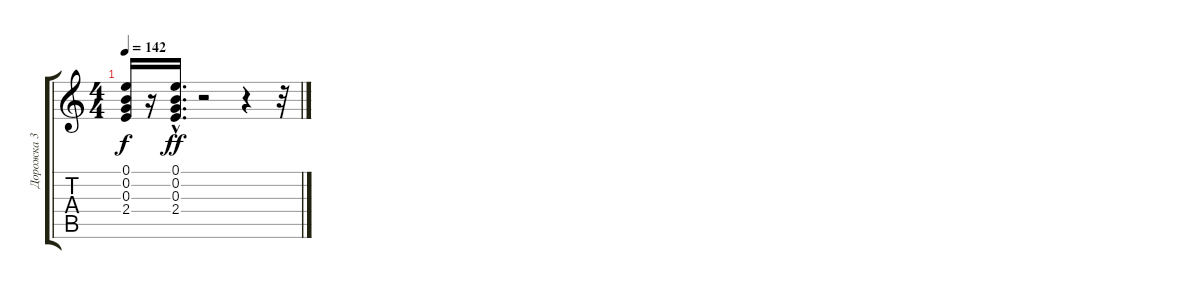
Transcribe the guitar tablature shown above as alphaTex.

\track ("Дорожка 3" "Дорожка 3") {instrument acousticguitarsteel}
\staff {score tabs}
\tuning (E4 B3 G3 D3 A2 E2) {hide}
\ts (4 4)
\tempo 142
\clef g2
\ks c
(0.1 0.2 0.3 2.4).16{dy f} r.16 (0.1{hac} 0.2 0.3 2.4{hac}).16{d dy ff} r.2 r.4 r.32
